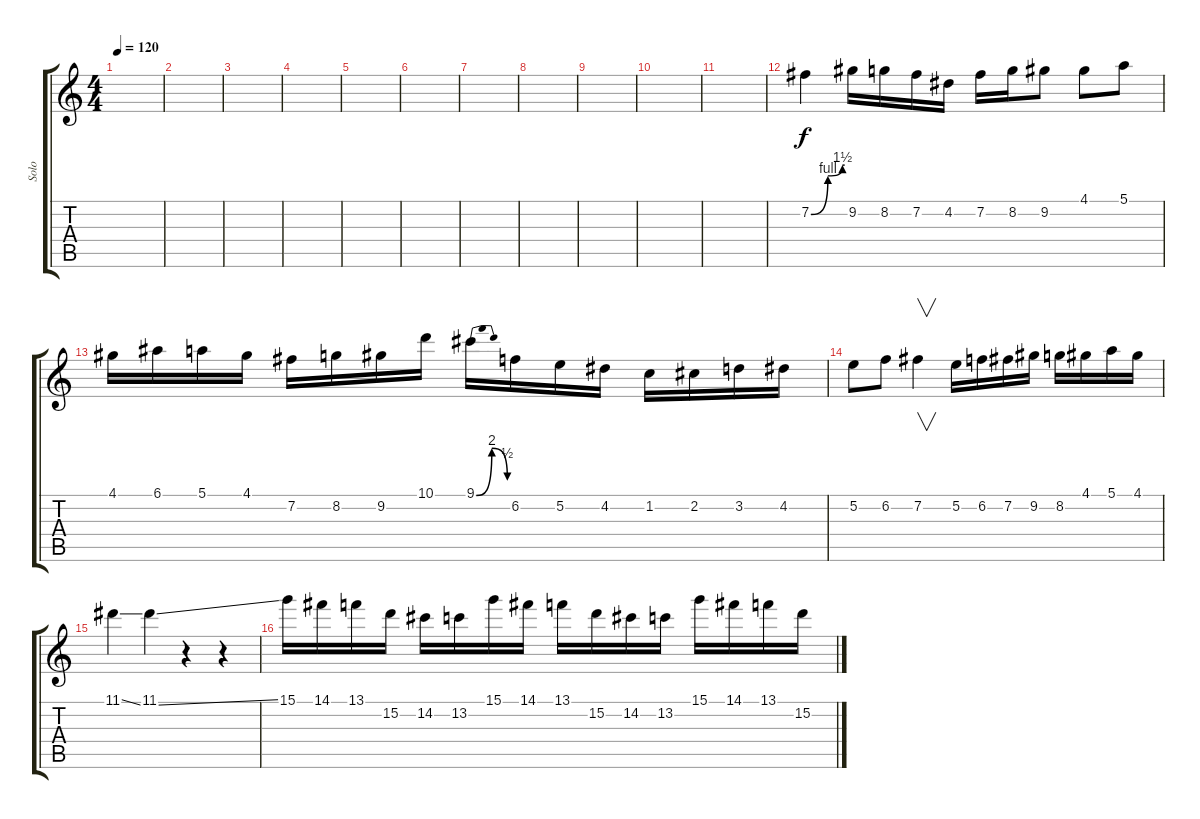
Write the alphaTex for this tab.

\track ("Solo" "Solo") {instrument overdrivenguitar}
\staff {score tabs}
\tuning (E4 B3 G3 D3 A2 E2) {hide}
\ts (4 4)
\tempo 120
\clef g2
\ks c
|
|
|
|
|
|
|
|
|
|
|
7.2{be (custom 0 0 30 4 56 6 60 6)}.4 9.2.16 8.2.16 7.2.16 4.2.16 7.2.16 8.2.16 9.2.8 4.1.8 5.1.8 |
4.1.16 6.1.16 5.1.16 4.1.16 7.2.16 8.2.16 9.2.16 10.1.16 9.1{be (bendrelease 0 0 29 8 29 8 60 2)}.16 6.2.16 5.2.16 4.2.16 1.2.16 2.2.16 3.2.16 4.2.16 |
5.2.8 6.2.8 7.2.4{v} 5.2.16 6.2.16 7.2.16 9.2.16 8.2.16 4.1.16 5.1.16 4.1.16 |
11.1{ss}.4 11.1{ss}.4 r.4 r.4 |
15.1.16 14.1.16 13.1.16 15.2.16 14.2.16 13.2.16 15.1.16 14.1.16 13.1.16 15.2.16 14.2.16 13.2.16 15.1.16 14.1.16 13.1.16 15.2.16
